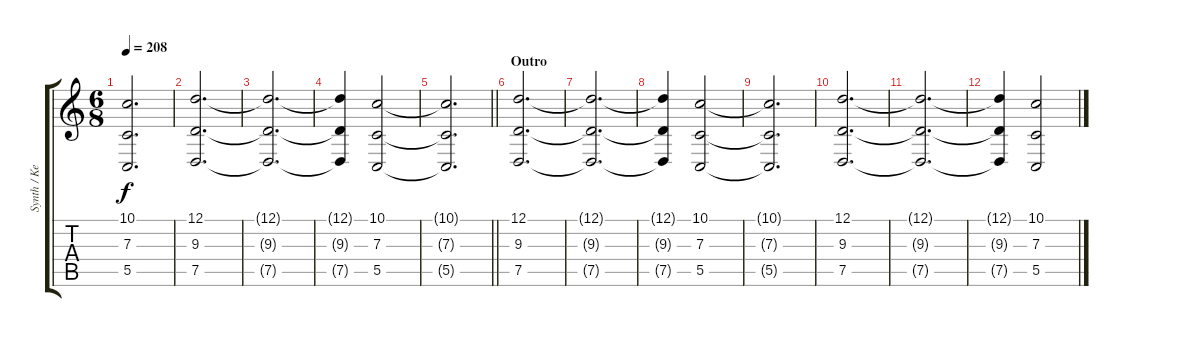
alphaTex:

\track ("Synth / Keyboard" "Synth / Ke") {instrument synthstrings2}
\staff {score tabs}
\tuning (D4 A3 F3 C3 G2 D2) {hide}
\ts (6 8)
\tempo 208
\clef g2
\ks c
(10.1{t} 7.3{t} 5.5{t}).2{d dy f} |
(12.1 9.3 7.5).2{d} |
(12.1{t} 9.3{t} 7.5{t}).2{d} |
(12.1{t} 9.3{t} 7.5{t}).4 (10.1 7.3 5.5).2 |
\barLineRight lightlight
(10.1{t} 7.3{t} 5.5{t}).2{d} |
\section ("" "Outro")
(12.1 9.3 7.5).2{d} |
(12.1{t} 9.3{t} 7.5{t}).2{d} |
(12.1{t} 9.3{t} 7.5{t}).4 (10.1 7.3 5.5).2 |
(10.1{t} 7.3{t} 5.5{t}).2{d} |
(12.1 9.3 7.5).2{d} |
(12.1{t} 9.3{t} 7.5{t}).2{d} |
(12.1{t} 9.3{t} 7.5{t}).4 (10.1 7.3 5.5).2
